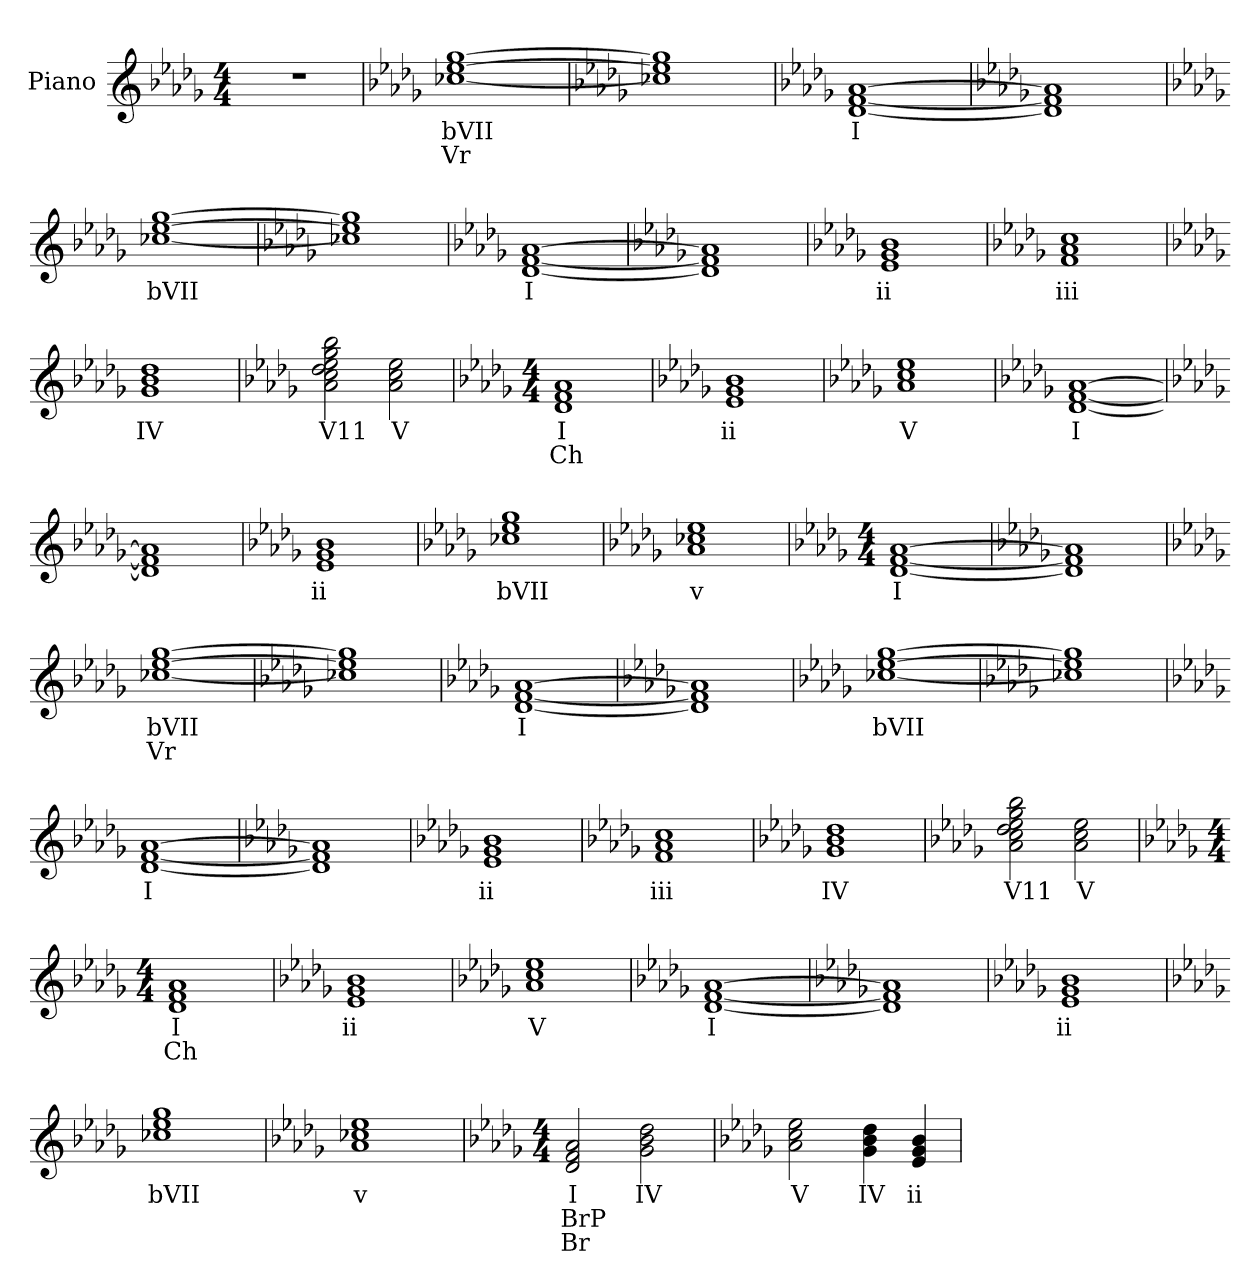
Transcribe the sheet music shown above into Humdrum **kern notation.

**kern	**text	**text	**text
*part1	*part1	*part1	*part1
*staff1	*staff1	*staff1	*staff1
*I"Piano	*	*	*
*I'Pno	*	*	*
*k[b-e-a-d-g-]	*	*	*
*D-:	*	*	*
*M4/4	*	*	*
=	=	=	=
1r	.	.	.
=	=	=	=
*k[b-e-a-d-g-]	*	*	*
*D-:	*	*	*
[1cc-X [1ee- [1gg-	bVII	Vr	.
=	=	=	=
*k[b-e-a-d-g-]	*	*	*
*D-:	*	*	*
1cc-X] 1ee-] 1gg-]	.	.	.
=	=	=	=
*k[b-e-a-d-g-]	*	*	*
*D-:	*	*	*
[1d- [1f [1a-	I	.	.
=	=	=	=
*k[b-e-a-d-g-]	*	*	*
*D-:	*	*	*
1d-] 1f] 1a-]	.	.	.
=	=	=	=
*k[b-e-a-d-g-]	*	*	*
*D-:	*	*	*
[1cc-X [1ee- [1gg-	bVII	.	.
=	=	=	=
*k[b-e-a-d-g-]	*	*	*
*D-:	*	*	*
1cc-X] 1ee-] 1gg-]	.	.	.
=	=	=	=
*k[b-e-a-d-g-]	*	*	*
*D-:	*	*	*
[1d- [1f [1a-	I	.	.
=	=	=	=
*k[b-e-a-d-g-]	*	*	*
*D-:	*	*	*
1d-] 1f] 1a-]	.	.	.
=	=	=	=
*k[b-e-a-d-g-]	*	*	*
*D-:	*	*	*
1e- 1g- 1b-	ii	.	.
=	=	=	=
*k[b-e-a-d-g-]	*	*	*
*D-:	*	*	*
1f 1a- 1cc	iii	.	.
=	=	=	=
*k[b-e-a-d-g-]	*	*	*
*D-:	*	*	*
1g- 1b- 1dd-	IV	.	.
=	=	=	=
*k[b-e-a-d-g-]	*	*	*
*D-:	*	*	*
2a- 2cc 2ee- 2gg- 2bb- 2dd-	V11	.	.
2a- 2cc 2ee-	V	.	.
=	=	=	=
*k[b-e-a-d-g-]	*	*	*
*D-:	*	*	*
*M4/4	*	*	*
1d- 1f 1a-	I	Ch	.
=	=	=	=
*k[b-e-a-d-g-]	*	*	*
*D-:	*	*	*
1e- 1g- 1b-	ii	.	.
=	=	=	=
*k[b-e-a-d-g-]	*	*	*
*D-:	*	*	*
1a- 1cc 1ee-	V	.	.
=	=	=	=
*k[b-e-a-d-g-]	*	*	*
*D-:	*	*	*
[1d- [1f [1a-	I	.	.
=	=	=	=
*k[b-e-a-d-g-]	*	*	*
*D-:	*	*	*
1d-] 1f] 1a-]	.	.	.
=	=	=	=
*k[b-e-a-d-g-]	*	*	*
*D-:	*	*	*
1e- 1g- 1b-	ii	.	.
=	=	=	=
*k[b-e-a-d-g-]	*	*	*
*D-:	*	*	*
1cc-X 1ee- 1gg-	bVII	.	.
=	=	=	=
*k[b-e-a-d-g-]	*	*	*
*D-:	*	*	*
1a- 1cc-X 1ee-	v	.	.
=	=	=	=
*k[b-e-a-d-g-]	*	*	*
*D-:	*	*	*
*M4/4	*	*	*
[1d- [1f [1a-	I	.	.
=	=	=	=
*k[b-e-a-d-g-]	*	*	*
*D-:	*	*	*
1d-] 1f] 1a-]	.	.	.
=	=	=	=
*k[b-e-a-d-g-]	*	*	*
*D-:	*	*	*
[1cc-X [1ee- [1gg-	bVII	Vr	.
=	=	=	=
*k[b-e-a-d-g-]	*	*	*
*D-:	*	*	*
1cc-X] 1ee-] 1gg-]	.	.	.
=	=	=	=
*k[b-e-a-d-g-]	*	*	*
*D-:	*	*	*
[1d- [1f [1a-	I	.	.
=	=	=	=
*k[b-e-a-d-g-]	*	*	*
*D-:	*	*	*
1d-] 1f] 1a-]	.	.	.
=	=	=	=
*k[b-e-a-d-g-]	*	*	*
*D-:	*	*	*
[1cc-X [1ee- [1gg-	bVII	.	.
=	=	=	=
*k[b-e-a-d-g-]	*	*	*
*D-:	*	*	*
1cc-X] 1ee-] 1gg-]	.	.	.
=	=	=	=
*k[b-e-a-d-g-]	*	*	*
*D-:	*	*	*
[1d- [1f [1a-	I	.	.
=	=	=	=
*k[b-e-a-d-g-]	*	*	*
*D-:	*	*	*
1d-] 1f] 1a-]	.	.	.
=	=	=	=
*k[b-e-a-d-g-]	*	*	*
*D-:	*	*	*
1e- 1g- 1b-	ii	.	.
=	=	=	=
*k[b-e-a-d-g-]	*	*	*
*D-:	*	*	*
1f 1a- 1cc	iii	.	.
=	=	=	=
*k[b-e-a-d-g-]	*	*	*
*D-:	*	*	*
1g- 1b- 1dd-	IV	.	.
=	=	=	=
*k[b-e-a-d-g-]	*	*	*
*D-:	*	*	*
2a- 2cc 2ee- 2gg- 2bb- 2dd-	V11	.	.
2a- 2cc 2ee-	V	.	.
=	=	=	=
*k[b-e-a-d-g-]	*	*	*
*D-:	*	*	*
*M4/4	*	*	*
1d- 1f 1a-	I	Ch	.
=	=	=	=
*k[b-e-a-d-g-]	*	*	*
*D-:	*	*	*
1e- 1g- 1b-	ii	.	.
=	=	=	=
*k[b-e-a-d-g-]	*	*	*
*D-:	*	*	*
1a- 1cc 1ee-	V	.	.
=	=	=	=
*k[b-e-a-d-g-]	*	*	*
*D-:	*	*	*
[1d- [1f [1a-	I	.	.
=	=	=	=
*k[b-e-a-d-g-]	*	*	*
*D-:	*	*	*
1d-] 1f] 1a-]	.	.	.
=	=	=	=
*k[b-e-a-d-g-]	*	*	*
*D-:	*	*	*
1e- 1g- 1b-	ii	.	.
=	=	=	=
*k[b-e-a-d-g-]	*	*	*
*D-:	*	*	*
1cc-X 1ee- 1gg-	bVII	.	.
=	=	=	=
*k[b-e-a-d-g-]	*	*	*
*D-:	*	*	*
1a- 1cc-X 1ee-	v	.	.
=	=	=	=
*k[b-e-a-d-g-]	*	*	*
*D-:	*	*	*
*M4/4	*	*	*
2d- 2f 2a-	I	BrP	Br
2g- 2b- 2dd-	IV	.	.
=	=	=	=
*k[b-e-a-d-g-]	*	*	*
*D-:	*	*	*
2a- 2cc 2ee-	V	.	.
4g- 4b- 4dd-	IV	.	.
4e- 4g- 4b-	ii	.	.
=	=	=	=
*-	*-	*-	*-
